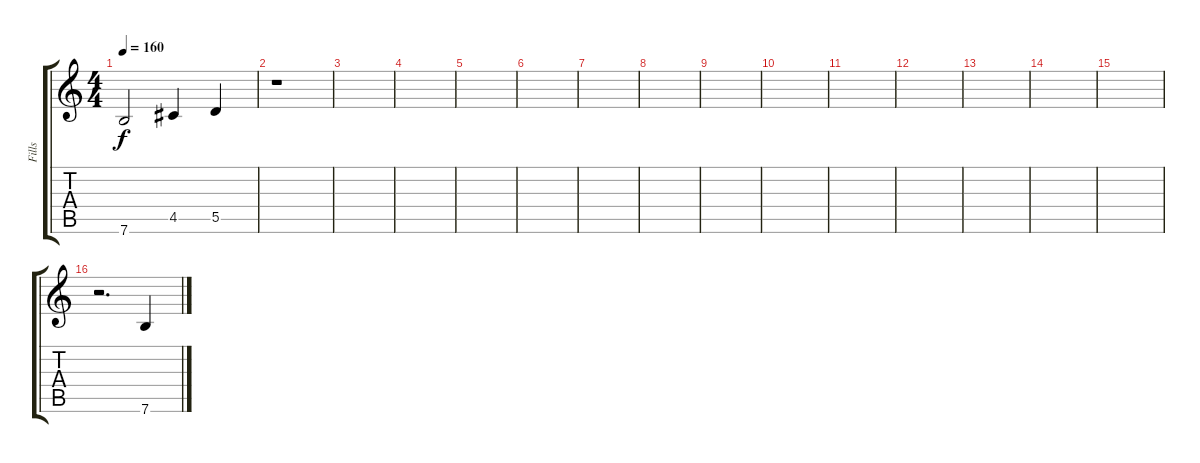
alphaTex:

\track ("Fills" "Fills") {instrument overdrivenguitar}
\staff {score tabs}
\tuning (E4 B3 G3 D3 A2 E2) {hide}
\ts (4 4)
\tempo 160
\clef g2
\ks c
7.6.2{dy f} 4.5.4 5.5.4 |
r.1 |
|
|
|
|
|
|
|
|
|
|
|
|
|
r.2{d} 7.6.4
